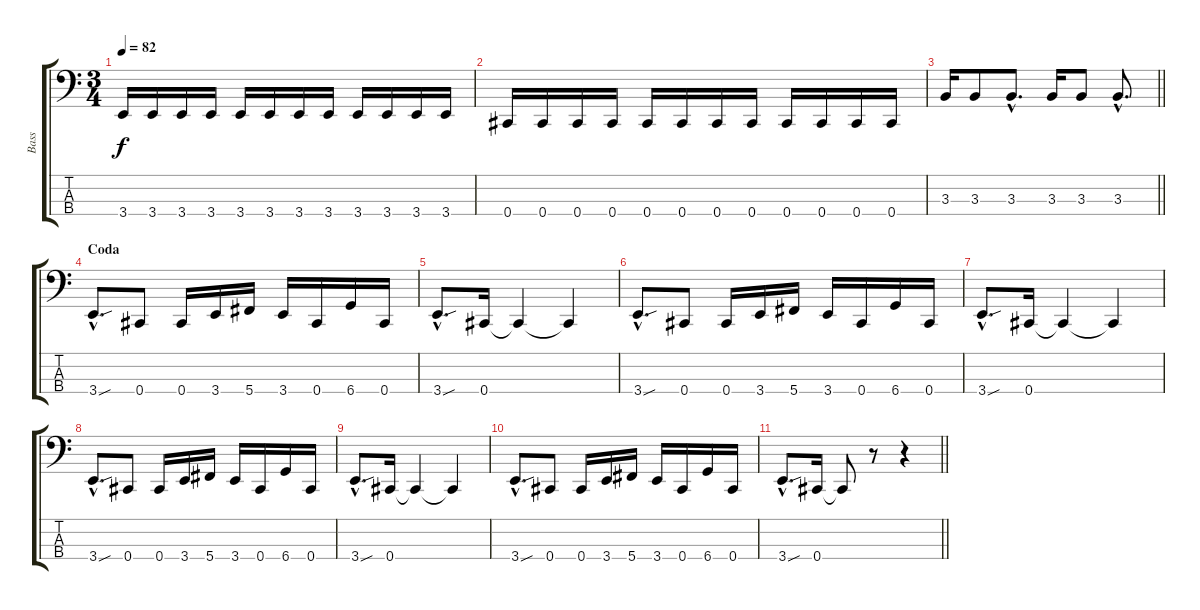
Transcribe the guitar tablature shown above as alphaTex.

\track ("Bass" "Bass") {instrument electricbasspick}
\staff {score tabs}
\tuning (Gb2 Db2 Ab1 Db1) {hide}
\ts (3 4)
\tempo 82
\clef f4
\ks c
3.4.16{dy f} 3.4.16 3.4.16 3.4.16 3.4.16 3.4.16 3.4.16 3.4.16 3.4.16 3.4.16 3.4.16 3.4.16 |
0.4.16 0.4.16 0.4.16 0.4.16 0.4.16 0.4.16 0.4.16 0.4.16 0.4.16 0.4.16 0.4.16 0.4.16 |
\barLineRight lightlight
3.3.16 3.3.8 3.3{hac}.8{d} 3.3.16 3.3.8 3.3{hac}.8{d} |
\section ("" "Coda")
3.4{sou hac}.8{d} 0.4.8 0.4.16 3.4.16 5.4.16 3.4.16 0.4.16 6.4.16 0.4.16 |
3.4{sou hac}.8{d} 0.4.16 0.4{t}.4 0.4{t}.4 |
3.4{sou hac}.8{d} 0.4.8 0.4.16 3.4.16 5.4.16 3.4.16 0.4.16 6.4.16 0.4.16 |
3.4{sou hac}.8{d} 0.4.16 0.4{t}.4 0.4{t}.4 |
3.4{sou hac}.8{d} 0.4.8 0.4.16 3.4.16 5.4.16 3.4.16 0.4.16 6.4.16 0.4.16 |
3.4{sou hac}.8{d} 0.4.16 0.4{t}.4 0.4{t}.4 |
3.4{sou hac}.8{d} 0.4.8 0.4.16 3.4.16 5.4.16 3.4.16 0.4.16 6.4.16 0.4.16 |
\barLineRight lightlight
3.4{sou hac}.8{d} 0.4.16 0.4{t}.8 r.8 r.4
